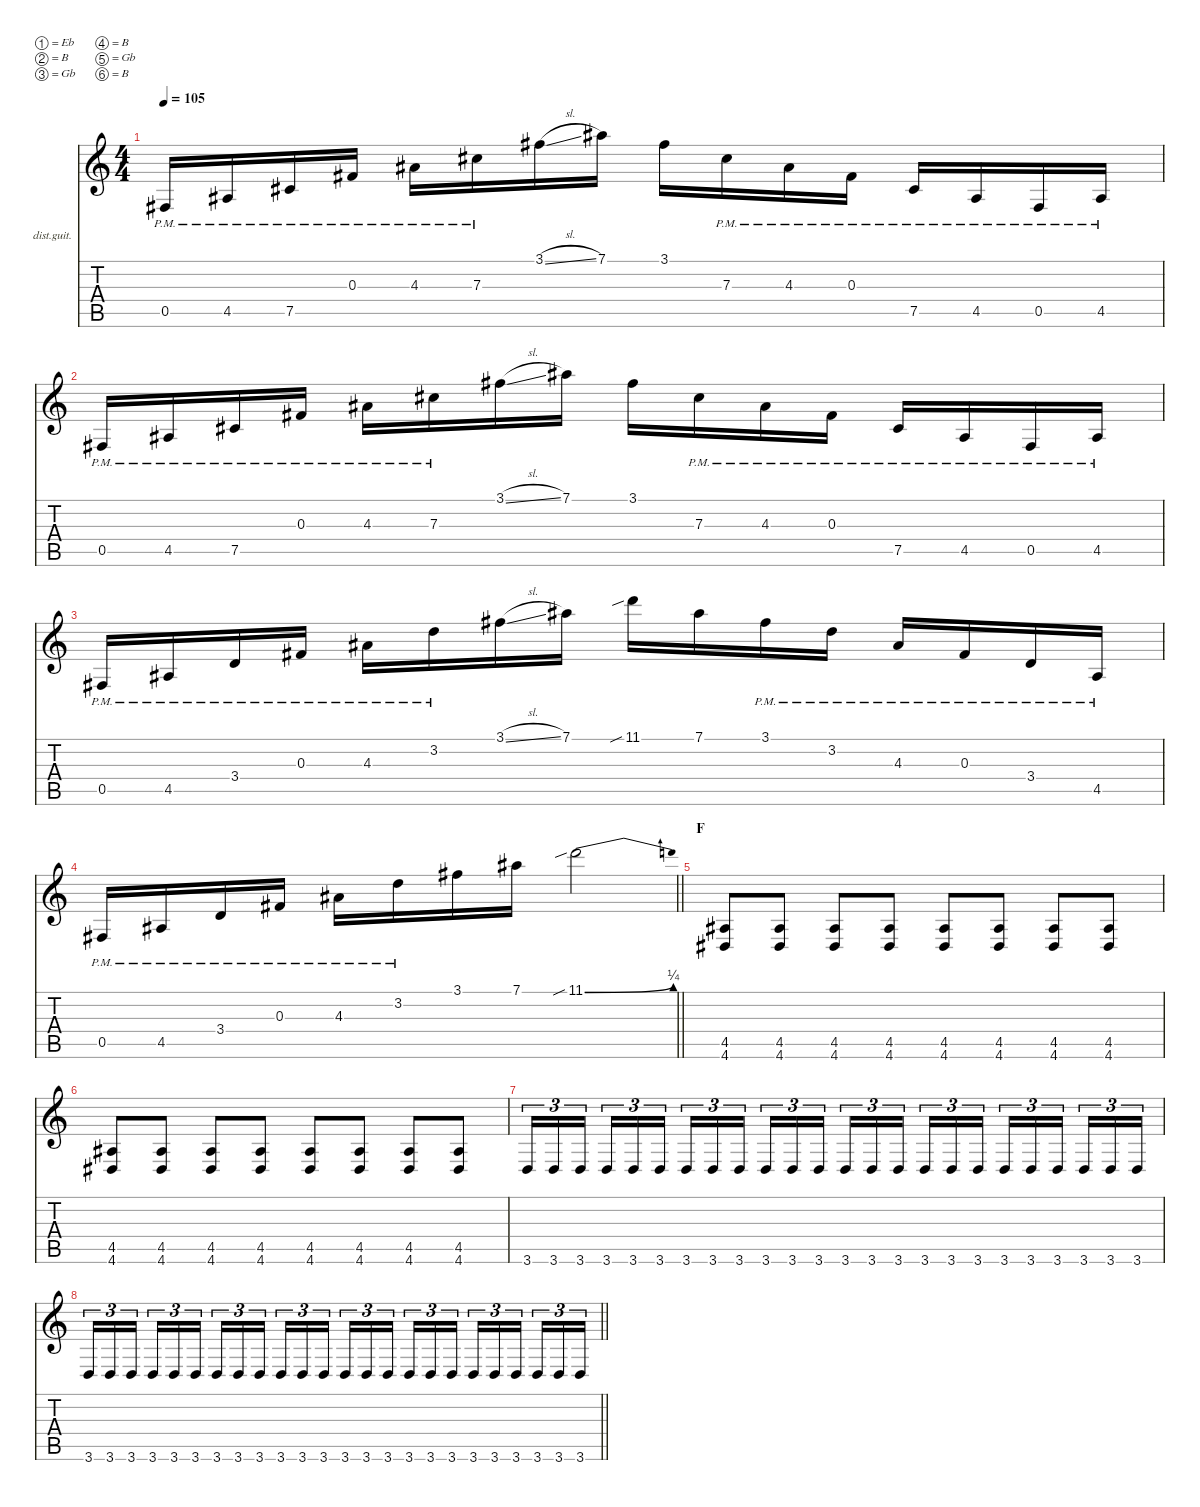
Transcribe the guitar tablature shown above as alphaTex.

\defaultSystemsLayout 4
\hideDynamics
\bracketExtendMode nobrackets
\firstSystemTrackNameOrientation horizontal
\otherSystemsTrackNameOrientation horizontal
\track ("Guitar II" "dist.guit.") {instrument distortionguitar}
\staff {score tabs}
\tuning (Eb4 B3 Gb3 B2 Gb2 B1)
\ts (4 4)
\tempo 105
\clef g2
\ks c
0.5{pm acc #}.16{dy f} 4.5{pm acc #}.16 7.5{pm acc #}.16 0.3{pm acc #}.16 4.3{pm acc #}.16 7.3{pm acc #}.16 3.1{sl acc #}.16 7.1{acc #}.16 3.1{acc #}.16 7.3{pm acc #}.16 4.3{pm acc #}.16 0.3{pm acc #}.16 7.5{pm acc #}.16 4.5{pm acc #}.16 0.5{pm acc #}.16 4.5{pm acc #}.16 |
0.5{pm acc #}.16 4.5{pm acc #}.16 7.5{pm acc #}.16 0.3{pm acc #}.16 4.3{pm acc #}.16 7.3{pm acc #}.16 3.1{sl acc #}.16 7.1{acc #}.16 3.1{acc #}.16 7.3{pm acc #}.16 4.3{pm acc #}.16 0.3{pm acc #}.16 7.5{pm acc #}.16 4.5{pm acc #}.16 0.5{pm acc #}.16 4.5{pm acc #}.16 |
0.5{pm acc #}.16 4.5{pm acc #}.16 3.4{pm}.16 0.3{pm acc #}.16 4.3{pm acc #}.16 3.2{pm}.16 3.1{sl acc #}.16 7.1{acc #}.16 11.1{sib}.16 7.1{acc #}.16 3.1{pm acc #}.16 3.2{pm}.16 4.3{pm acc #}.16 0.3{pm acc #}.16 3.4{pm}.16 4.5{pm acc #}.16 |
\barLineRight lightlight
0.5{pm acc #}.16 4.5{pm acc #}.16 3.4{pm}.16 0.3{pm acc #}.16 4.3{pm acc #}.16 3.2{pm}.16 3.1{acc #}.16 7.1{acc #}.16 11.1{be (bend 0 0 15 1) sib}.2 |
\section ("" "F")
(4.5{acc #} 4.6{acc #}).8 (4.5{acc #} 4.6{acc #}).8 (4.5{acc #} 4.6{acc #}).8 (4.5{acc #} 4.6{acc #}).8 (4.5{acc #} 4.6{acc #}).8 (4.5{acc #} 4.6{acc #}).8 (4.5{acc #} 4.6{acc #}).8 (4.5{acc #} 4.6{acc #}).8 |
(4.5{acc #} 4.6{acc #}).8 (4.5{acc #} 4.6{acc #}).8 (4.5{acc #} 4.6{acc #}).8 (4.5{acc #} 4.6{acc #}).8 (4.5{acc #} 4.6{acc #}).8 (4.5{acc #} 4.6{acc #}).8 (4.5{acc #} 4.6{acc #}).8 (4.5{acc #} 4.6{acc #}).8 |
3.6.16{tu (3 2)} 3.6.16{tu (3 2)} 3.6.16{tu (3 2)} 3.6.16{tu (3 2)} 3.6.16{tu (3 2)} 3.6.16{tu (3 2)} 3.6.16{tu (3 2)} 3.6.16{tu (3 2)} 3.6.16{tu (3 2)} 3.6.16{tu (3 2)} 3.6.16{tu (3 2)} 3.6.16{tu (3 2)} 3.6.16{tu (3 2)} 3.6.16{tu (3 2)} 3.6.16{tu (3 2)} 3.6.16{tu (3 2)} 3.6.16{tu (3 2)} 3.6.16{tu (3 2)} 3.6.16{tu (3 2)} 3.6.16{tu (3 2)} 3.6.16{tu (3 2)} 3.6.16{tu (3 2)} 3.6.16{tu (3 2)} 3.6.16{tu (3 2)} |
\barLineRight lightlight
3.6.16{tu (3 2)} 3.6.16{tu (3 2)} 3.6.16{tu (3 2)} 3.6.16{tu (3 2)} 3.6.16{tu (3 2)} 3.6.16{tu (3 2)} 3.6.16{tu (3 2)} 3.6.16{tu (3 2)} 3.6.16{tu (3 2)} 3.6.16{tu (3 2)} 3.6.16{tu (3 2)} 3.6.16{tu (3 2)} 3.6.16{tu (3 2)} 3.6.16{tu (3 2)} 3.6.16{tu (3 2)} 3.6.16{tu (3 2)} 3.6.16{tu (3 2)} 3.6.16{tu (3 2)} 3.6.16{tu (3 2)} 3.6.16{tu (3 2)} 3.6.16{tu (3 2)} 3.6.16{tu (3 2)} 3.6.16{tu (3 2)} 3.6.16{tu (3 2)}
